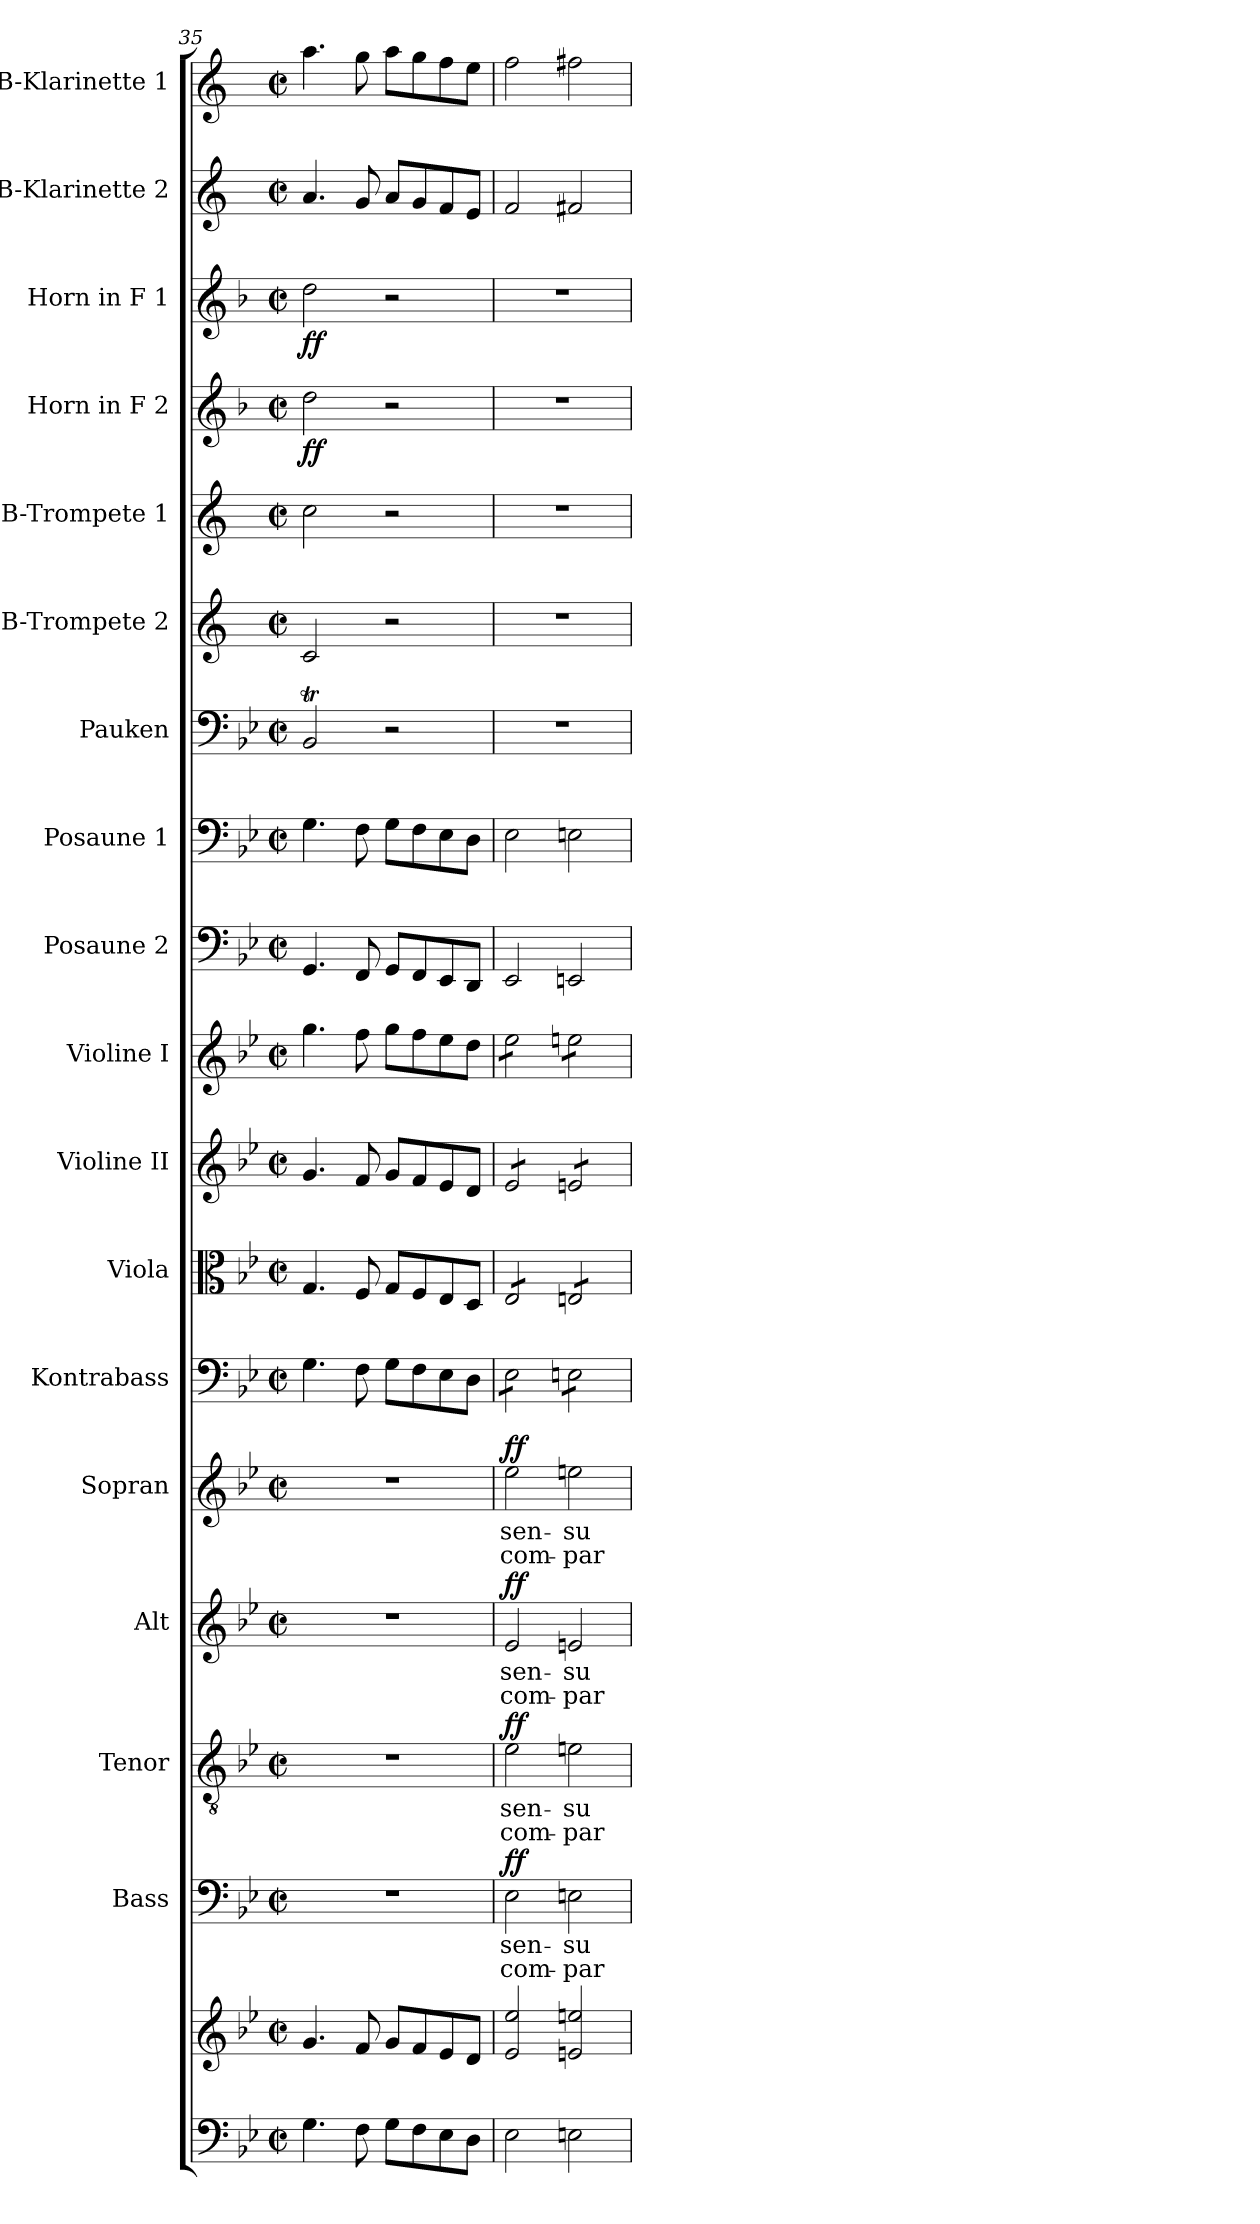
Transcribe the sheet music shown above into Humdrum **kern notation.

**kern	**kern	**kern	**text	**text	**dynam	**kern	**text	**text	**dynam	**kern	**text	**text	**dynam	**kern	**text	**text	**dynam	**kern	**kern	**kern	**kern	**kern	**kern	**kern	**kern	**kern	**kern	**dynam	**kern	**dynam	**kern	**kern
*part18	*part18	*part17	*part17	*part17	*part17	*part16	*part16	*part16	*part16	*part15	*part15	*part15	*part15	*part14	*part14	*part14	*part14	*part13	*part12	*part11	*part10	*part9	*part8	*part7	*part6	*part5	*part4	*part4	*part3	*part3	*part2	*part1
*staff19	*staff18	*staff17	*staff17	*staff17	*staff17	*staff16	*staff16	*staff16	*staff16	*staff15	*staff15	*staff15	*staff15	*staff14	*staff14	*staff14	*staff14	*staff13	*staff12	*staff11	*staff10	*staff9	*staff8	*staff7	*staff6	*staff5	*staff4	*staff4	*staff3	*staff3	*staff2	*staff1
*	*	*I"Bass	*	*	*	*I"Tenor	*	*	*	*I"Alt	*	*	*	*I"Sopran	*	*	*	*I"Kontrabass	*I"Viola	*I"Violine II	*I"Violine I	*I"Posaune 2	*I"Posaune 1	*I"Pauken	*I"B-Trompete 2	*I"B-Trompete 1	*I"Horn in F 2	*	*I"Horn in F 1	*	*I"B-Klarinette 2	*I"B-Klarinette 1
*	*	*I'B.	*	*	*	*I'T.	*	*	*	*I'A.	*	*	*	*I'S.	*	*	*	*I'Kb.	*I'Vla.	*I'Vl. II	*I'Vl. I	*I'Pos. 2	*I'Pos. 1	*I'Pk.	*I'B Trp. 2	*I'B Trp. 1	*	*	*	*	*I'Kl. 2	*I'Kl. 1
*clefF4	*clefG2	*clefF4	*	*	*	*clefGv2	*	*	*	*clefG2	*	*	*	*clefG2	*	*	*	*clefF4	*clefC3	*clefG2	*clefG2	*clefF4	*clefF4	*clefF4	*clefG2	*clefG2	*clefG2	*	*clefG2	*	*clefG2	*clefG2
*	*	*	*	*	*	*	*	*	*	*	*	*	*	*	*	*	*	*ITrd7c12	*	*	*	*	*	*	*ITrd1c2	*ITrd1c2	*ITrd4c7	*	*ITrd4c7	*	*ITrd1c2	*ITrd1c2
*k[b-e-]	*k[b-e-]	*k[b-e-]	*	*	*	*k[b-e-]	*	*	*	*k[b-e-]	*	*	*	*k[b-e-]	*	*	*	*k[b-e-]	*k[b-e-]	*k[b-e-]	*k[b-e-]	*k[b-e-]	*k[b-e-]	*k[b-e-]	*k[b-e-]	*k[b-e-]	*k[b-e-]	*	*k[b-e-]	*	*k[b-e-]	*k[b-e-]
*B-:	*B-:	*B-:	*	*	*	*B-:	*	*	*	*B-:	*	*	*	*B-:	*	*	*	*B-:	*B-:	*B-:	*B-:	*B-:	*B-:	*B-:	*B-:	*B-:	*B-:	*	*B-:	*	*B-:	*B-:
*M2/2	*M2/2	*M2/2	*	*	*	*M2/2	*	*	*	*M2/2	*	*	*	*M2/2	*	*	*	*M2/2	*M2/2	*M2/2	*M2/2	*M2/2	*M2/2	*M2/2	*M2/2	*M2/2	*M2/2	*	*M2/2	*	*M2/2	*M2/2
*met(c|)	*met(c|)	*met(c|)	*	*	*	*met(c|)	*	*	*	*met(c|)	*	*	*	*met(c|)	*	*	*	*met(c|)	*met(c|)	*met(c|)	*met(c|)	*met(c|)	*met(c|)	*met(c|)	*met(c|)	*met(c|)	*met(c|)	*	*met(c|)	*	*met(c|)	*met(c|)
=35	=35	=35	=35	=35	=35	=35	=35	=35	=35	=35	=35	=35	=35	=35	=35	=35	=35	=35	=35	=35	=35	=35	=35	=35	=35	=35	=35	=35	=35	=35	=35	=35
!	!	!	!	!	!	!	!	!	!	!	!	!	!	!	!	!	!	!	!	!	!	!	!	!	!	!	!	!LO:DY:b	!	!LO:DY:b	!	!
4.G\	4.g/	1r	.	.	.	1r	.	.	.	1r	.	.	.	1r	.	.	.	4.GG\	4.G/	4.g/	4.gg\	4.GG/	4.G\	2BB-T/	2B-/	2b-\	2g\	ff	2g\	ff	4.g/	4.gg\
8F\	8f/	.	.	.	.	.	.	.	.	.	.	.	.	.	.	.	.	8FF\	8F/	8f/	8ff\	8FF/	8F\	.	.	.	.	.	.	.	8f/	8ff\
8G\L	8g/L	.	.	.	.	.	.	.	.	.	.	.	.	.	.	.	.	8GG\L	8G/L	8g/L	8gg\L	8GG/L	8G\L	2r	2r	2r	2r	.	2r	.	8g/L	8gg\L
8F\	8f/	.	.	.	.	.	.	.	.	.	.	.	.	.	.	.	.	8FF\	8F/	8f/	8ff\	8FF/	8F\	.	.	.	.	.	.	.	8f/	8ff\
8E-\	8e-/	.	.	.	.	.	.	.	.	.	.	.	.	.	.	.	.	8EE-\	8E-/	8e-/	8ee-\	8EE-/	8E-\	.	.	.	.	.	.	.	8e-/	8ee-\
8D\J	8d/J	.	.	.	.	.	.	.	.	.	.	.	.	.	.	.	.	8DD\J	8D/J	8d/J	8dd\J	8DD/J	8D\J	.	.	.	.	.	.	.	8d/J	8dd\J
=36	=36	=36	=36	=36	=36	=36	=36	=36	=36	=36	=36	=36	=36	=36	=36	=36	=36	=36	=36	=36	=36	=36	=36	=36	=36	=36	=36	=36	=36	=36	=36	=36
!	!	!	!LO:LY:b	!LO:LY:b	!LO:DY:a	!	!LO:LY:b	!LO:LY:b	!LO:DY:a	!	!LO:LY:b	!LO:LY:b	!LO:DY:a	!	!LO:LY:b	!LO:LY:b	!LO:DY:a	!	!	!	!	!	!	!	!	!	!	!	!	!	!	!
*	*	*	*	*	*	*	*	*	*	*	*	*	*	*	*	*	*	*tremolo	*	*	*	*	*	*	*	*	*	*	*	*	*	*
*	*	*	*	*	*	*	*	*	*	*	*	*	*	*	*	*	*	*	*tremolo	*	*	*	*	*	*	*	*	*	*	*	*	*
*	*	*	*	*	*	*	*	*	*	*	*	*	*	*	*	*	*	*	*	*tremolo	*	*	*	*	*	*	*	*	*	*	*	*
*	*	*	*	*	*	*	*	*	*	*	*	*	*	*	*	*	*	*	*	*	*tremolo	*	*	*	*	*	*	*	*	*	*	*
2E-\	2e-/ 2ee-/	2E-\	sen-	com-	ff	2e-\	sen-	com-	ff	2e-/	sen-	com-	ff	2ee-\	sen-	com-	ff	8EE-\L	8E-/L	8e-/L	8ee-\L	2EE-/	2E-\	1r	1r	1r	1r	.	1r	.	2e-/	2ee-\
.	.	.	.	.	.	.	.	.	.	.	.	.	.	.	.	.	.	8EE-\	8E-/	8e-/	8ee-\	.	.	.	.	.	.	.	.	.	.	.
.	.	.	.	.	.	.	.	.	.	.	.	.	.	.	.	.	.	8EE-\	8E-/	8e-/	8ee-\	.	.	.	.	.	.	.	.	.	.	.
.	.	.	.	.	.	.	.	.	.	.	.	.	.	.	.	.	.	8EE-\J	8E-/J	8e-/J	8ee-\J	.	.	.	.	.	.	.	.	.	.	.
!	!	!	!LO:LY:b	!LO:LY:b	!	!	!LO:LY:b	!LO:LY:b	!	!	!LO:LY:b	!LO:LY:b	!	!	!LO:LY:b	!LO:LY:b	!	!	!	!	!	!	!	!	!	!	!	!	!	!	!	!
2En\	2en/ 2een/	2En\	-su-	-par	.	2en\	-su-	-par	.	2en/	-su-	-par	.	2een\	-su-	-par	.	8EEn\L	8En/L	8en/L	8een\L	2EEn/	2En\	.	.	.	.	.	.	.	2en/	2een\
.	.	.	.	.	.	.	.	.	.	.	.	.	.	.	.	.	.	8EEn\	8En/	8en/	8een\	.	.	.	.	.	.	.	.	.	.	.
.	.	.	.	.	.	.	.	.	.	.	.	.	.	.	.	.	.	8EEn\	8En/	8en/	8een\	.	.	.	.	.	.	.	.	.	.	.
.	.	.	.	.	.	.	.	.	.	.	.	.	.	.	.	.	.	8EEn\J	8En/J	8en/J	8een\J	.	.	.	.	.	.	.	.	.	.	.
*	*	*	*	*	*	*	*	*	*	*	*	*	*	*	*	*	*	*	*	*	*Xtremolo	*	*	*	*	*	*	*	*	*	*	*
*	*	*	*	*	*	*	*	*	*	*	*	*	*	*	*	*	*	*	*	*Xtremolo	*	*	*	*	*	*	*	*	*	*	*	*
*	*	*	*	*	*	*	*	*	*	*	*	*	*	*	*	*	*	*	*Xtremolo	*	*	*	*	*	*	*	*	*	*	*	*	*
*	*	*	*	*	*	*	*	*	*	*	*	*	*	*	*	*	*	*Xtremolo	*	*	*	*	*	*	*	*	*	*	*	*	*	*
=	=	=	=	=	=	=	=	=	=	=	=	=	=	=	=	=	=	=	=	=	=	=	=	=	=	=	=	=	=	=	=	=
*-	*-	*-	*-	*-	*-	*-	*-	*-	*-	*-	*-	*-	*-	*-	*-	*-	*-	*-	*-	*-	*-	*-	*-	*-	*-	*-	*-	*-	*-	*-	*-	*-
